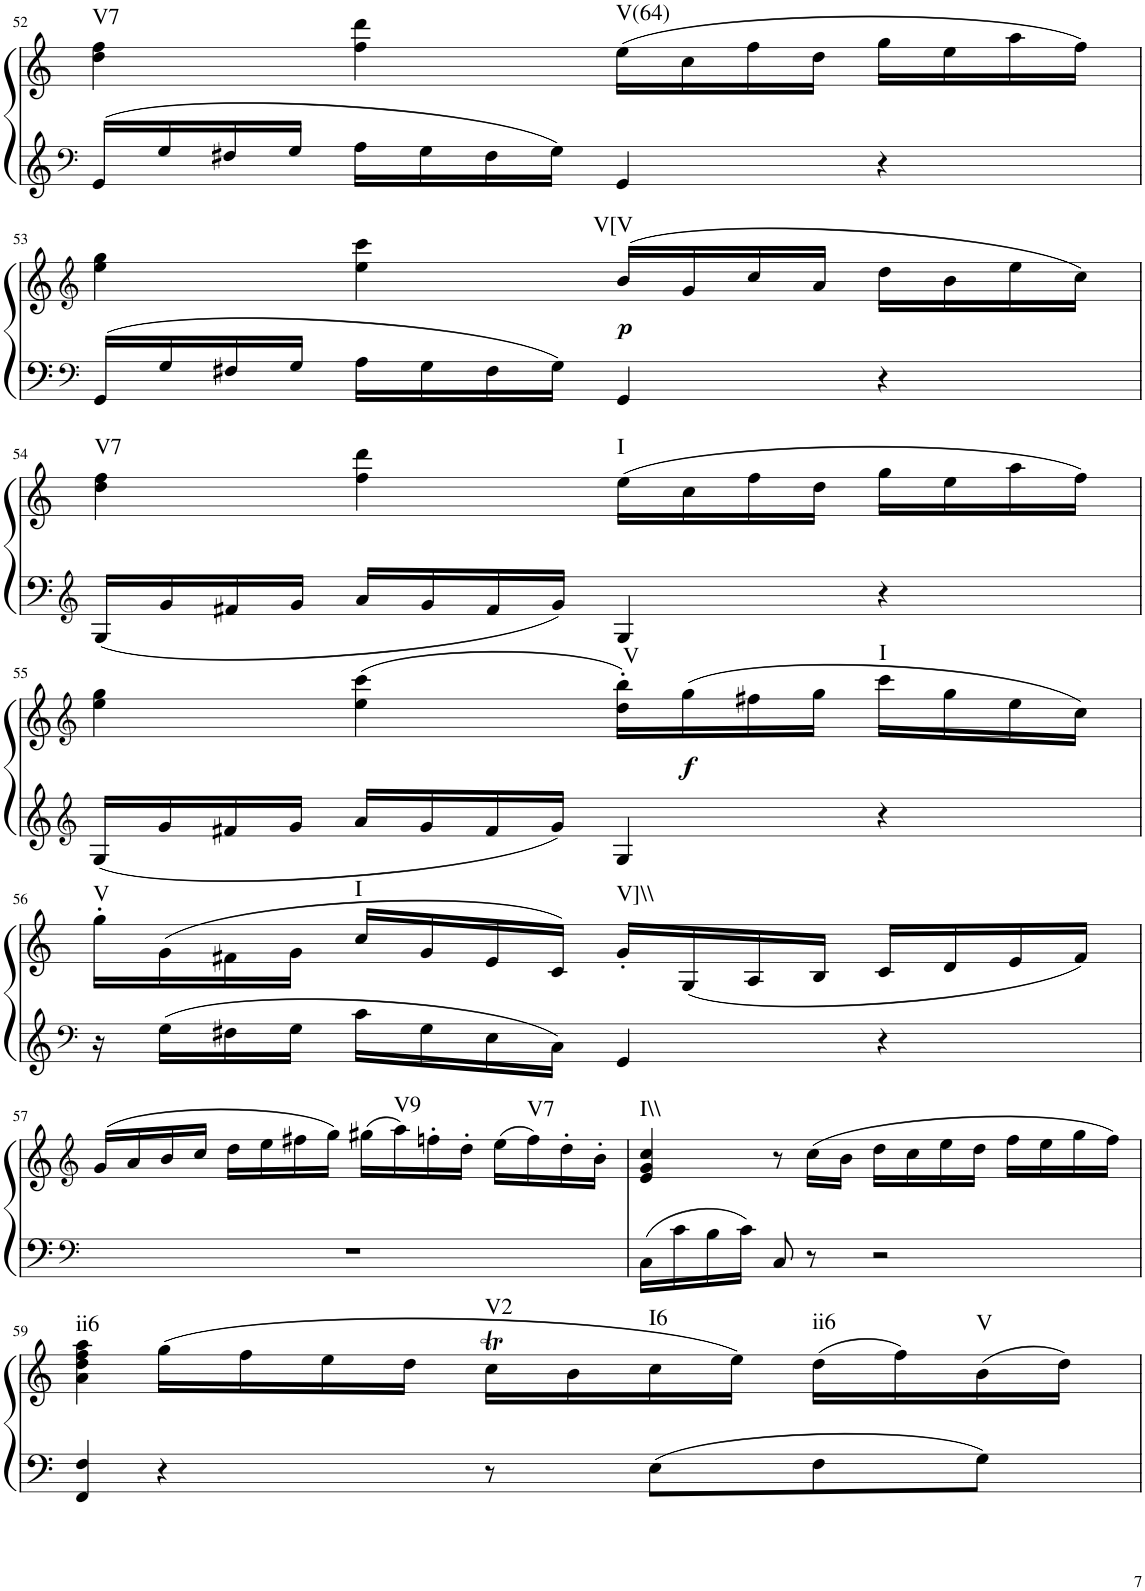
**kern	**kern	**dynam	**harte
*part1	*part1	*part1	*part1
*staff2	*staff1	*staff1/2	*
*I"Klavier linke Hand	*	*	*
!!LO:PB:g=z
*clefF4	*clefG2	*	*
*k[]	*k[]	*	*
*M4/4	*M4/4	*	*
=52	=52	=52	=52
!	!	!	!LO:H:kt=V7
16GG/LL	4dd\ 4ff\	.	N
16G/	.	.	.
16F#X/	.	.	.
16G/JJ	.	.	.
16A\LL	4ff\ 4ddd\	.	.
16G\	.	.	.
16F#\	.	.	.
16G\JJ	.	.	.
!	!	!	!LO:H:kt=V(64)
4GG/	(16ee\LL	.	N
.	16cc\	.	.
.	16ff\	.	.
.	16dd\JJ	.	.
4r	16gg\LL	.	.
.	16ee\	.	.
.	16aa\	.	.
.	16ff\JJ)	.	.
!!LO:LB:g=z
=53	=53	=53	=53
*clefF4	*clefG2	*	*
16GG/LL	4ee\ 4gg\	.	.
16G/	.	.	.
16F#X/	.	.	.
16G/JJ	.	.	.
16A\LL	4ee\ 4ccc\	.	.
16G\	.	.	.
16F#\	.	.	.
16G\JJ	.	.	.
!	!	!LO:DY:b	!LO:H:kt=V[V
4GG/	(16b/LL	p	N
.	16g/	.	.
.	16cc/	.	.
.	16a/JJ	.	.
4r	16dd\LL	.	.
.	16b\	.	.
.	16ee\	.	.
.	16cc\JJ)	.	.
!!LO:LB:g=z
=54	=54	=54	=54
*clefG2	*	*	*
!	!	!	!LO:H:kt=V7
16G/LL	4dd\ 4ff\	.	N
16g/	.	.	.
16f#X/	.	.	.
16g/JJ	.	.	.
16a/LL	4ff\ 4ddd\	.	.
16g/	.	.	.
16f#/	.	.	.
16g/JJ	.	.	.
!	!	!	!LO:H:kt=I
4G/	(16ee\LL	.	N
.	16cc\	.	.
.	16ff\	.	.
.	16dd\JJ	.	.
4r	16gg\LL	.	.
.	16ee\	.	.
.	16aa\	.	.
.	16ff\JJ)	.	.
!!LO:LB:g=z
=55	=55	=55	=55
*clefG2	*clefG2	*	*
16G/LL	4ee\ 4gg\	.	.
16g/	.	.	.
16f#X/	.	.	.
16g/JJ	.	.	.
16a/LL	(4ee\ 4ccc\	.	.
16g/	.	.	.
16f#/	.	.	.
16g/JJ	.	.	.
!	!	!	!LO:H:kt=V
4G/	16dd\' 16bb\'LL)	.	N
!	!	!LO:DY:b	!
.	(16gg\	f	.
.	16ff#X\	.	.
.	16gg\JJ	.	.
!	!	!	!LO:H:kt=I
4r	16ccc\LL	.	N
.	16gg\	.	.
.	16ee\	.	.
.	16cc\JJ)	.	.
!!LO:LB:g=z
=56	=56	=56	=56
*clefF4	*	*	*
!	!	!	!LO:H:kt=V
16r	16gg'\LL	.	N
16G\LL	(16g\	.	.
16F#X\	16f#X\	.	.
16G\JJ	16g\JJ	.	.
!	!	!	!LO:H:kt=I
16c\LL	16cc/LL	.	N
16G\	16g/	.	.
16E\	16e/	.	.
16C\JJ	16c/JJ)	.	.
!	!	!	!LO:H:kt=V]\\
4GG/	16g'/LL	.	N
.	(16G/	.	.
.	16A/	.	.
.	16B/JJ	.	.
4r	16c/LL	.	.
.	16d/	.	.
.	16e/	.	.
.	16f#/JJ)	.	.
!!LO:LB:g=z
=57	=57	=57	=57
*clefF4	*clefG2	*	*
1r	(16g/LL	.	.
.	16a/	.	.
.	16b/	.	.
.	16cc/JJ	.	.
.	16dd\LL	.	.
.	16ee\	.	.
.	16ff#X\	.	.
.	16gg\JJ)	.	.
.	(16gg#X\LL	.	.
!	!	!	!LO:H:kt=V9
.	16aa\)	.	N
.	16ffn'\	.	.
.	16dd'\JJ	.	.
.	(16ee\LL	.	.
!	!	!	!LO:H:kt=V7
.	16ff\)	.	N
.	16dd'\	.	.
.	16b'\JJ	.	.
=58	=58	=58	=58
!	!	!	!LO:H:kt=I\\
16C\LL	4e/ 4g/ 4cc/	.	N
16c\	.	.	.
16B\	.	.	.
16c\JJ	.	.	.
8C/	8r	.	.
8r	(16cc\LL	.	.
.	16b\JJ	.	.
2r	16dd\LL	.	.
.	16cc\	.	.
.	16ee\	.	.
.	16dd\JJ	.	.
.	16ff\LL	.	.
.	16ee\	.	.
.	16gg\	.	.
.	16ff\JJ)	.	.
!!LO:LB:g=z
=59	=59	=59	=59
!	!	!	!LO:H:kt=ii6
4FF/ 4F/	4a\ 4dd\ 4ff\ 4aa\	.	N
4r	(16gg\LL	.	.
.	16ff\	.	.
.	16ee\	.	.
.	16dd\JJ	.	.
!	!	!	!LO:H:kt=V2
8r	16ccT\LL	.	N
.	16b\	.	.
!	!	!	!LO:H:kt=I6
8E\L	16cc\	.	N
.	16ee\JJ)	.	.
!	!	!	!LO:H:kt=ii6
8F\	(16dd\LL	.	N
.	16ff\)	.	.
!	!	!	!LO:H:kt=V
8G\J	(16b\	.	N
.	16dd\JJ)	.	.
=	=	=	=
*-	*-	*-	*-
